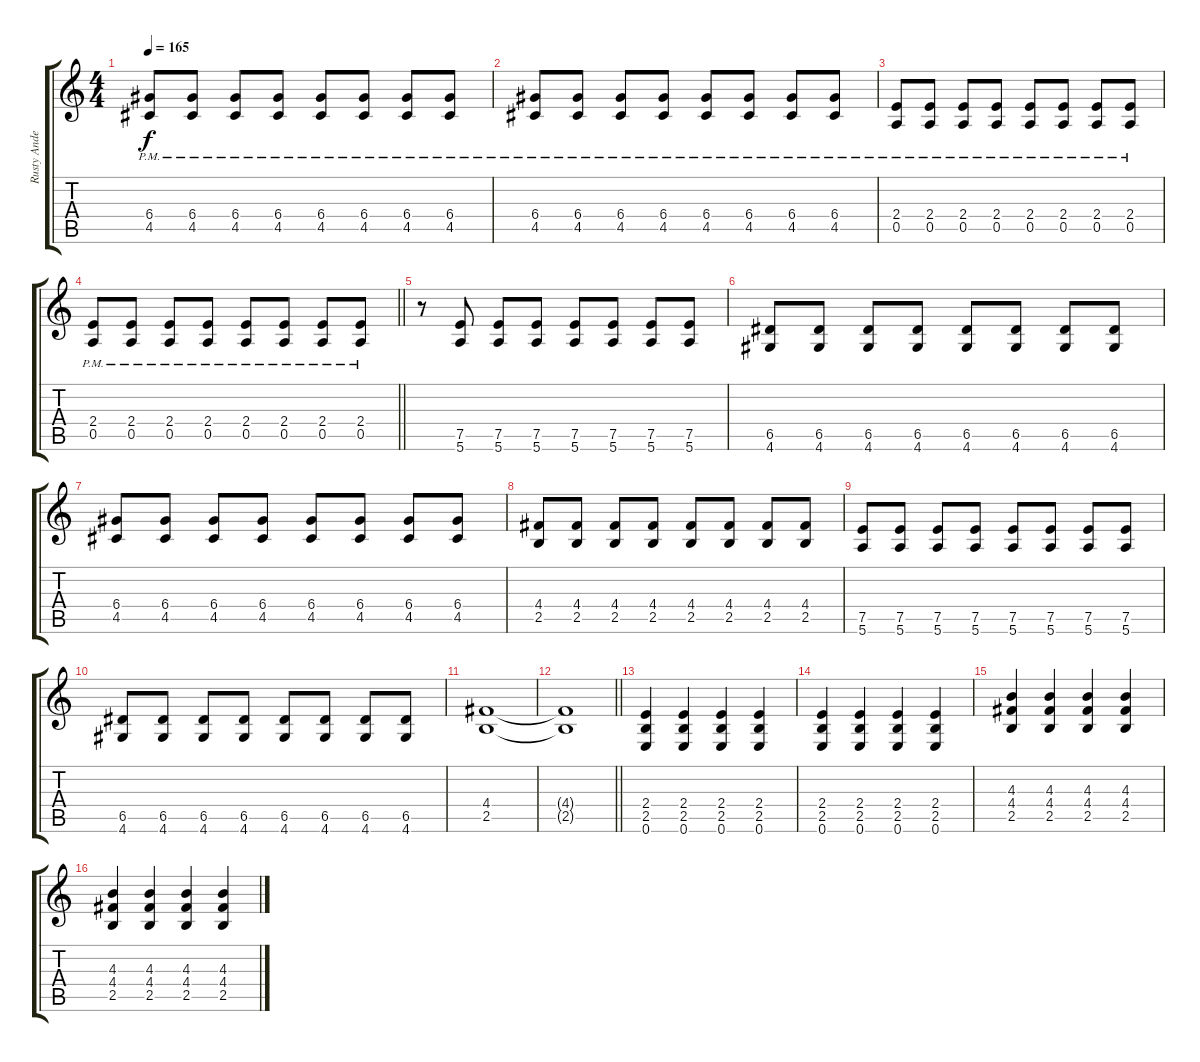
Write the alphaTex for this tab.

\track ("Rusty Anderson" "Rusty Ande") {instrument distortionguitar}
\staff {score tabs}
\tuning (E4 B3 G3 D3 A2 E2) {hide}
\ts (4 4)
\tempo 165
\clef g2
\ks c
(6.4{pm} 4.5{pm}).8{dy f} (6.4{pm} 4.5{pm}).8 (6.4{pm} 4.5{pm}).8 (6.4{pm} 4.5{pm}).8 (6.4{pm} 4.5{pm}).8 (6.4{pm} 4.5{pm}).8 (6.4{pm} 4.5{pm}).8 (6.4{pm} 4.5{pm}).8 |
(6.4{pm} 4.5{pm}).8 (6.4{pm} 4.5{pm}).8 (6.4{pm} 4.5{pm}).8 (6.4{pm} 4.5{pm}).8 (6.4{pm} 4.5{pm}).8 (6.4{pm} 4.5{pm}).8 (6.4{pm} 4.5{pm}).8 (6.4{pm} 4.5{pm}).8 |
(2.4{pm} 0.5{pm}).8 (2.4{pm} 0.5{pm}).8 (2.4{pm} 0.5{pm}).8 (2.4{pm} 0.5{pm}).8 (2.4{pm} 0.5{pm}).8 (2.4{pm} 0.5{pm}).8 (2.4{pm} 0.5{pm}).8 (2.4{pm} 0.5{pm}).8 |
\barLineRight lightlight
(2.4{pm} 0.5{pm}).8 (2.4{pm} 0.5{pm}).8 (2.4{pm} 0.5{pm}).8 (2.4{pm} 0.5{pm}).8 (2.4{pm} 0.5{pm}).8 (2.4{pm} 0.5{pm}).8 (2.4{pm} 0.5{pm}).8 (2.4{pm} 0.5{pm}).8 |
\section ("" "")
r.8 (7.5 5.6).8 (7.5 5.6).8 (7.5 5.6).8 (7.5 5.6).8 (7.5 5.6).8 (7.5 5.6).8 (7.5 5.6).8 |
(6.5 4.6).8 (6.5 4.6).8 (6.5 4.6).8 (6.5 4.6).8 (6.5 4.6).8 (6.5 4.6).8 (6.5 4.6).8 (6.5 4.6).8 |
(6.4 4.5).8 (6.4 4.5).8 (6.4 4.5).8 (6.4 4.5).8 (6.4 4.5).8 (6.4 4.5).8 (6.4 4.5).8 (6.4 4.5).8 |
(4.4 2.5).8 (4.4 2.5).8 (4.4 2.5).8 (4.4 2.5).8 (4.4 2.5).8 (4.4 2.5).8 (4.4 2.5).8 (4.4 2.5).8 |
(7.5 5.6).8 (7.5 5.6).8 (7.5 5.6).8 (7.5 5.6).8 (7.5 5.6).8 (7.5 5.6).8 (7.5 5.6).8 (7.5 5.6).8 |
(6.5 4.6).8 (6.5 4.6).8 (6.5 4.6).8 (6.5 4.6).8 (6.5 4.6).8 (6.5 4.6).8 (6.5 4.6).8 (6.5 4.6).8 |
(4.4 2.5).1 |
\barLineRight lightlight
(4.4{t} 2.5{t}).1 |
\section ("" "")
(2.4 2.5 0.6).4 (2.4 2.5 0.6).4 (2.4 2.5 0.6).4 (2.4 2.5 0.6).4 |
(2.4 2.5 0.6).4 (2.4 2.5 0.6).4 (2.4 2.5 0.6).4 (2.4 2.5 0.6).4 |
(4.3 4.4 2.5).4 (4.3 4.4 2.5).4 (4.3 4.4 2.5).4 (4.3 4.4 2.5).4 |
(4.3 4.4 2.5).4 (4.3 4.4 2.5).4 (4.3 4.4 2.5).4 (4.3 4.4 2.5).4
